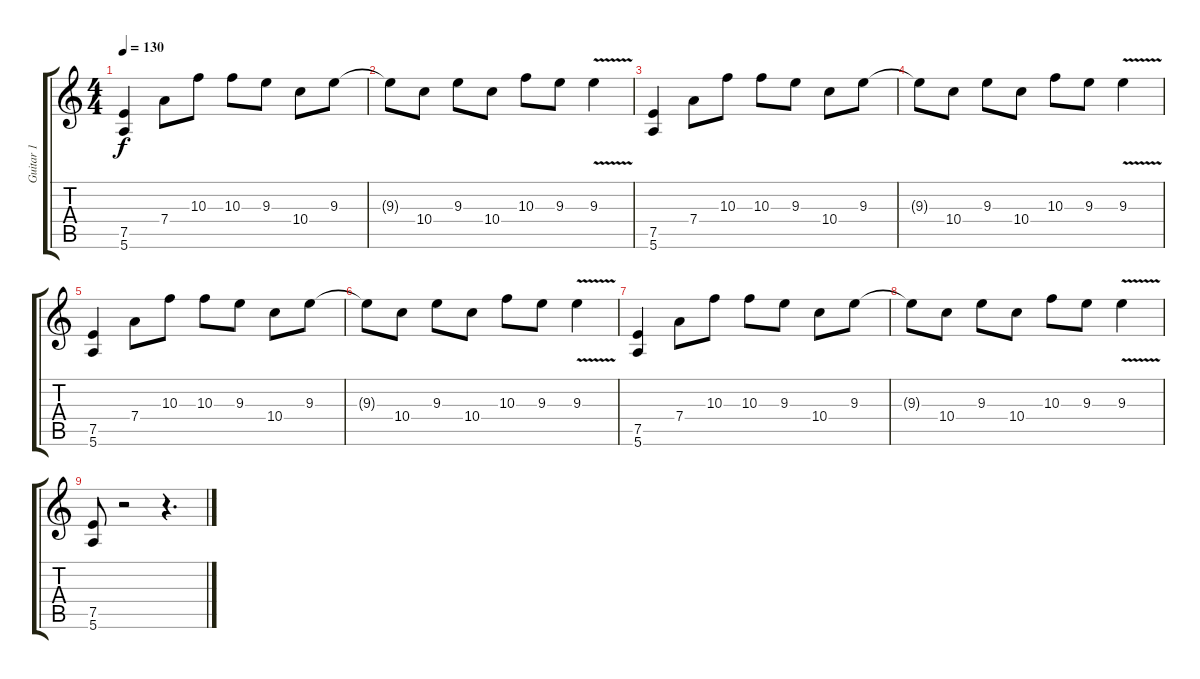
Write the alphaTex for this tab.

\track ("Guitar 1" "Guitar 1") {instrument distortionguitar}
\staff {score tabs}
\tuning (E4 B3 G3 D3 A2 E2) {hide}
\ts (4 4)
\tempo 130
\clef g2
\ks c
(7.5 5.6).4{dy f} 7.4.8 10.3.8 10.3.8 9.3.8 10.4.8 9.3.8 |
9.3{t}.8 10.4.8 9.3.8 10.4.8 10.3.8 9.3.8 9.3{v}.4 |
(7.5 5.6).4 7.4.8 10.3.8 10.3.8 9.3.8 10.4.8 9.3.8 |
9.3{t}.8 10.4.8 9.3.8 10.4.8 10.3.8 9.3.8 9.3{v}.4 |
(7.5 5.6).4 7.4.8 10.3.8 10.3.8 9.3.8 10.4.8 9.3.8 |
9.3{t}.8 10.4.8 9.3.8 10.4.8 10.3.8 9.3.8 9.3{v}.4 |
(7.5 5.6).4 7.4.8 10.3.8 10.3.8 9.3.8 10.4.8 9.3.8 |
9.3{t}.8 10.4.8 9.3.8 10.4.8 10.3.8 9.3.8 9.3{v}.4 |
(7.5 5.6).8 r.2 r.4{d}
